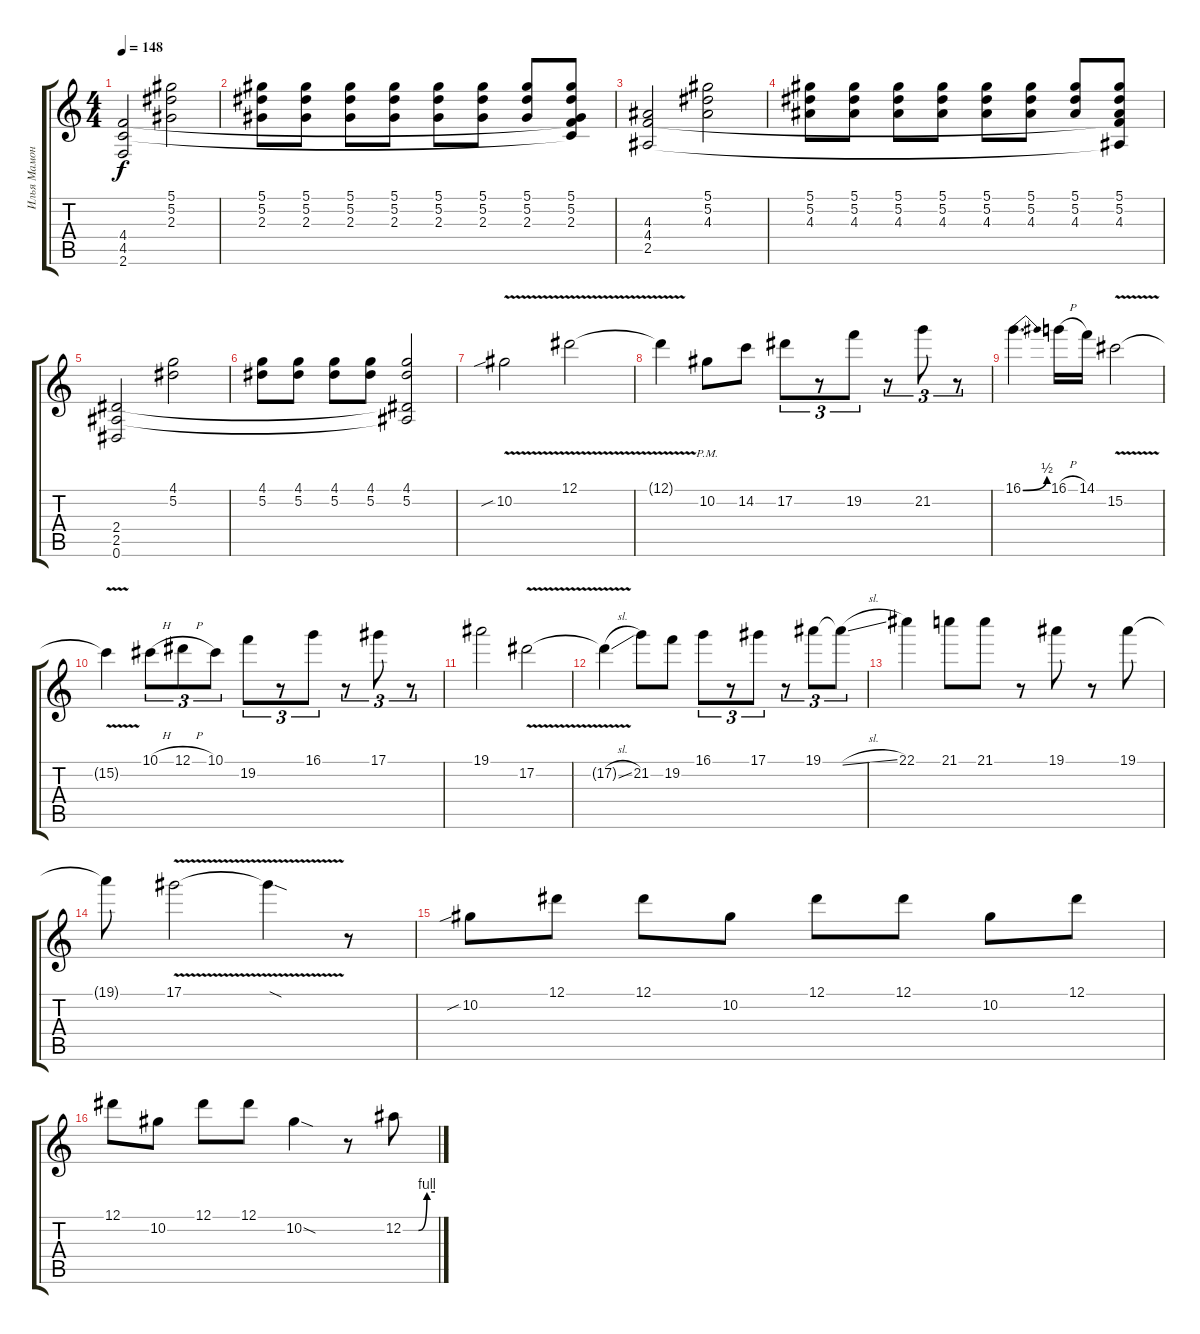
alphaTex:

\track ("Илья Мамонтов" "Илья Мамон") {instrument distortionguitar}
\staff {score tabs}
\tuning (Eb4 Bb3 Gb3 Db3 Ab2 Eb2) {hide}
\ts (4 4)
\tempo 148
\clef g2
\ks c
(4.4 4.5 2.6).2{dy f instrument distortionguitar} (5.1 5.2 2.3).2 |
(5.1 5.2 2.3).8 (5.1 5.2 2.3).8 (5.1 5.2 2.3).8 (5.1 5.2 2.3).8 (5.1 5.2 2.3).8 (5.1 5.2 2.3).8 (5.1 5.2 2.3).8 (5.1 5.2 2.3 4.4{t} 4.5{t}).8 |
(4.3 4.4 2.5).2 (5.1 5.2 4.3).2 |
(5.1 5.2 4.3).8 (5.1 5.2 4.3).8 (5.1 5.2 4.3).8 (5.1 5.2 4.3).8 (5.1 5.2 4.3).8 (5.1 5.2 4.3).8 (5.1 5.2 4.3).8 (5.1 5.2 4.3 4.4{t} 2.5{t}).8 |
(2.4 2.5 0.6).2 (4.1 5.2).2 |
(4.1 5.2).8 (4.1 5.2).8 (4.1 5.2).8 (4.1 5.2).8 (4.1 5.2 2.4{t} 2.5{t}).2 |
10.2{v sib}.2{volume 14} 12.1{v}.2 |
12.1{t}.4 10.2{pm}.8 14.2.8 17.2.8{tu (3 2)} r.8{tu (3 2)} 19.2.8{tu (3 2)} r.8{tu (3 2)} 21.2.8{tu (3 2)} r.8{tu (3 2)} |
16.1{be (bend 0 0 60 2)}.4{d} 16.1{h}.16 14.1.16 15.2{v}.2 |
15.2{t}.4 10.1{h}.8{tu (3 2)} 12.1{h}.8{tu (3 2)} 10.1.8{tu (3 2)} 19.2.8{tu (3 2)} r.8{tu (3 2)} 16.1.8{tu (3 2)} r.8{tu (3 2)} 17.1.8{tu (3 2)} r.8{tu (3 2)} |
19.1.2 17.2{v}.2 |
17.2{sl t}.4 21.2.8 19.2.8 16.1.8{tu (3 2)} r.8{tu (3 2)} 17.1.8{tu (3 2)} r.8{tu (3 2)} 19.1.8{tu (3 2)} 19.1{sl t}.8{tu (3 2)} |
22.1.4 21.1.8 21.1.8 r.8 19.1.8 r.8 19.1.8 |
19.1{t}.8 17.1{v}.2 17.1{sod t}.4 r.8 |
10.2{sib}.8 12.1.8 12.1.8 10.2.8 12.1.8 12.1.8 10.2.8 12.1.8 |
12.1.8 10.2.8 12.1.8 12.1.8 10.2{sod}.4 r.8 12.2{be (custom 0 0 29 0 45 4 60 4)}.8
